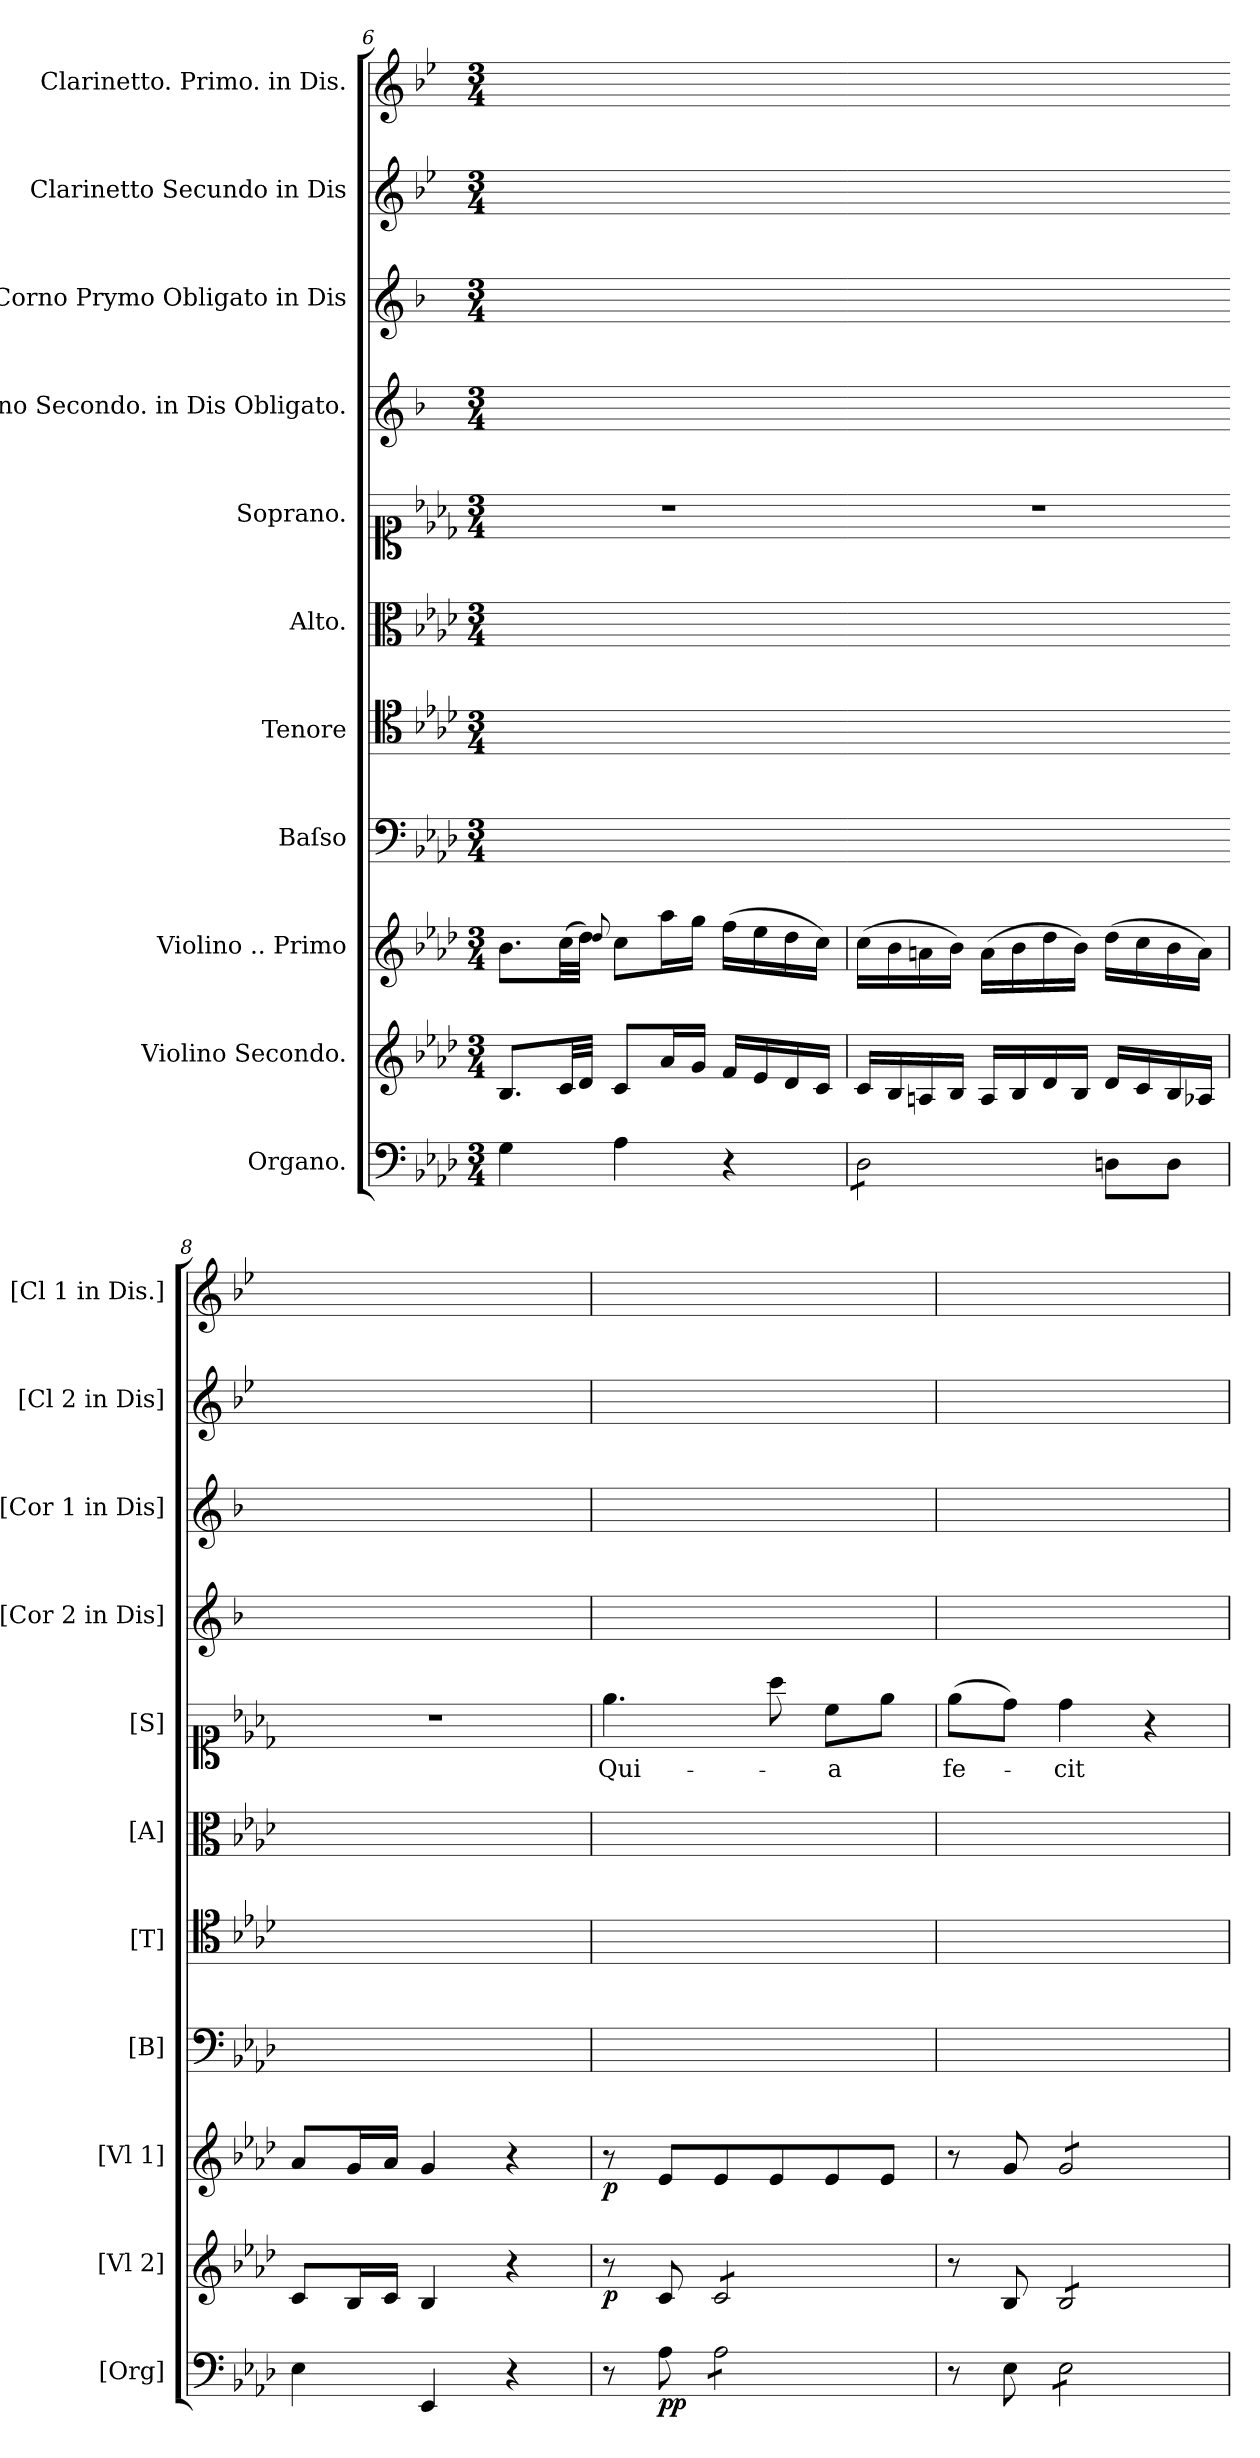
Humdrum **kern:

**kern	**dynam	**kern	**dynam	**kern	**dynam	**kern	**kern	**kern	**kern	**text	**kern	**kern	**kern	**kern
*part11	*part11	*part10	*part10	*part9	*part9	*part8	*part7	*part6	*part5	*part5	*part4	*part3	*part2	*part1
*staff11	*staff11	*staff10	*staff10	*staff9	*staff9	*staff8	*staff7	*staff6	*staff5	*staff5	*staff4	*staff3	*staff2	*staff1
*I"Organo.	*	*I"Violino Secondo.	*	*I"Violino .. Primo	*	*I"Baſso	*I"Tenore	*I"Alto.	*I"Soprano.	*	*I"Corno Secondo. in Dis Obligato.	*I"Corno Prymo Obligato in Dis	*I"Clarinetto Secundo in Dis	*I"Clarinetto. Primo. in Dis.
*I'[Org]	*	*I'[Vl 2]	*	*I'[Vl 1]	*	*I'[B]	*I'[T]	*I'[A]	*I'[S]	*	*I'[Cor 2 in Dis]	*I'[Cor 1 in Dis]	*I'[Cl 2 in Dis]	*I'[Cl 1 in Dis.]
*clefF4	*	*clefG2	*	*clefG2	*	*clefF4	*clefC4	*clefC3	*clefC1	*	*clefG2	*clefG2	*clefG2	*clefG2
*	*	*	*	*	*	*	*	*	*	*	*ITrd5c9	*ITrd5c9	*ITrd1c2	*ITrd1c2
*k[b-e-a-d-]	*	*k[b-e-a-d-]	*	*k[b-e-a-d-]	*	*k[b-e-a-d-]	*k[b-e-a-d-]	*k[b-e-a-d-]	*k[b-e-a-d-]	*	*k[b-e-a-d-]	*k[b-e-a-d-]	*k[b-e-a-d-]	*k[b-e-a-d-]
*A-:	*	*A-:	*	*A-:	*	*A-:	*A-:	*A-:	*A-:	*	*A-:	*A-:	*A-:	*A-:
*M3/4	*	*M3/4	*	*M3/4	*	*M3/4	*M3/4	*M3/4	*M3/4	*	*M3/4	*M3/4	*M3/4	*M3/4
=6	=6	=6	=6	=6	=6	=6	=6	=6	=6	=6	=6	=6	=6	=6
4G\	.	8.B-/L	.	8.b-\L	.	2.ryy	2.ryy	2.ryy	2.r	.	2.ryy	2.ryy	2.ryy	2.ryy
.	.	32c/LL	.	(>32cc\LL	.	.	.	.	.	.	.	.	.	.
.	.	32d-/JJJ	.	32dd-\JJJ)	.	.	.	.	.	.	.	.	.	.
.	.	.	.	8qqdd-/	.	.	.	.	.	.	.	.	.	.
4A-\	.	8c/L	.	8cc\L	.	.	.	.	.	.	.	.	.	.
.	.	16a-/L	.	16aa-\L	.	.	.	.	.	.	.	.	.	.
.	.	16g/JJ	.	16gg\JJ	.	.	.	.	.	.	.	.	.	.
4r	.	16f/LL	.	(>16ff\LL	.	.	.	.	.	.	.	.	.	.
.	.	16e-/	.	16ee-\	.	.	.	.	.	.	.	.	.	.
.	.	16d-/	.	16dd-\	.	.	.	.	.	.	.	.	.	.
.	.	16c/JJ	.	16cc\JJ)	.	.	.	.	.	.	.	.	.	.
=7	=7	=7	=7	=7	=7	=7	=7	=7	=7-	=7	=7	=7	=7	=7
*tremolo	*	*	*	*	*	*	*	*	*	*	*	*	*	*
8D-\L	.	16c/LL	.	(>16cc\LL	.	2.ryy	2.ryy	2.ryy	2.r	.	2.ryy	2.ryy	2.ryy	2.ryy
.	.	16B-/	.	16b-\	.	.	.	.	.	.	.	.	.	.
8D-\	.	16An/	.	16an\	.	.	.	.	.	.	.	.	.	.
.	.	16B-/JJ	.	16b-\JJ)	.	.	.	.	.	.	.	.	.	.
8D-\	.	16A/LL	.	(>16a\LL	.	.	.	.	.	.	.	.	.	.
.	.	16B-/	.	16b-\	.	.	.	.	.	.	.	.	.	.
8D-\J	.	16d-/	.	16dd-\	.	.	.	.	.	.	.	.	.	.
*Xtremolo	*	*	*	*	*	*	*	*	*	*	*	*	*	*
.	.	16B-/JJ	.	16b-\JJ)	.	.	.	.	.	.	.	.	.	.
8Dn\L	.	16d-/LL	.	(>16dd-\LL	.	.	.	.	.	.	.	.	.	.
.	.	16c/	.	16cc\	.	.	.	.	.	.	.	.	.	.
8D\J	.	16B-/	.	16b-\	.	.	.	.	.	.	.	.	.	.
.	.	16A-X/JJ	.	16a\JJ)	.	.	.	.	.	.	.	.	.	.
=8	=8	=8	=8	=8	=8	=8	=8	=8	=8-	=8	=8	=8	=8	=8
4E-\	.	8c/L	.	8a-/L	.	2.ryy	2.ryy	2.ryy	2.r	.	2.ryy	2.ryy	2.ryy	2.ryy
.	.	16B-/L	.	16g/L	.	.	.	.	.	.	.	.	.	.
.	.	16c/JJ	.	16a-/JJ	.	.	.	.	.	.	.	.	.	.
4EE-/	.	4B-/	.	4g/	.	.	.	.	.	.	.	.	.	.
4r	.	4r	.	4r	.	.	.	.	.	.	.	.	.	.
=9	=9	=9	=9	=9	=9	=9	=9	=9	=9	=9	=9	=9	=9	=9
!	!	!	!LO:DY:b	!	!LO:DY:b	!	!	!	!	!	!	!	!	!
8r	.	8r	p	8r	p	2.ryy	2.ryy	2.ryy	4.ee-\	Qui-	2.ryy	2.ryy	2.ryy	2.ryy
!	!LO:DY:b	!	!	!	!	!	!	!	!	!	!	!	!	!
8A-\	pp.	8c/	.	8e-/L	.	.	.	.	.	.	.	.	.	.
*tremolo	*	*	*	*	*	*	*	*	*	*	*	*	*	*
*	*	*tremolo	*	*	*	*	*	*	*	*	*	*	*	*
8A-\L	.	8c/L	.	8e-/	.	.	.	.	.	.	.	.	.	.
8A-\	.	8c/	.	8e-/	.	.	.	.	8aa-\	.	.	.	.	.
8A-\	.	8c/	.	8e-/	.	.	.	.	8cc\L	-a	.	.	.	.
8A-\J	.	8c/J	.	8e-/J	.	.	.	.	8ee-\J	.	.	.	.	.
*	*	*Xtremolo	*	*	*	*	*	*	*	*	*	*	*	*
*Xtremolo	*	*	*	*	*	*	*	*	*	*	*	*	*	*
=10	=10	=10	=10	=10	=10	=10	=10	=10	=10	=10	=10	=10	=10	=10
8r	.	8r	.	8r	.	2.ryy	2.ryy	2.ryy	(>8ee-\L	fe-	2.ryy	2.ryy	2.ryy	2.ryy
8E-\	.	8B-/	.	8g/	.	.	.	.	8dd-\J)	.	.	.	.	.
*tremolo	*	*	*	*	*	*	*	*	*	*	*	*	*	*
*	*	*tremolo	*	*	*	*	*	*	*	*	*	*	*	*
*	*	*	*	*tremolo	*	*	*	*	*	*	*	*	*	*
8E-\L	.	8B-/L	.	8g/L	.	.	.	.	4dd-\	-cit	.	.	.	.
8E-\	.	8B-/	.	8g/	.	.	.	.	.	.	.	.	.	.
8E-\	.	8B-/	.	8g/	.	.	.	.	4r	.	.	.	.	.
8E-\J	.	8B-/J	.	8g/J	.	.	.	.	.	.	.	.	.	.
*	*	*	*	*Xtremolo	*	*	*	*	*	*	*	*	*	*
*	*	*Xtremolo	*	*	*	*	*	*	*	*	*	*	*	*
*Xtremolo	*	*	*	*	*	*	*	*	*	*	*	*	*	*
=	=	=	=	=	=	=	=	=	=	=	=	=	=	=
*-	*-	*-	*-	*-	*-	*-	*-	*-	*-	*-	*-	*-	*-	*-
